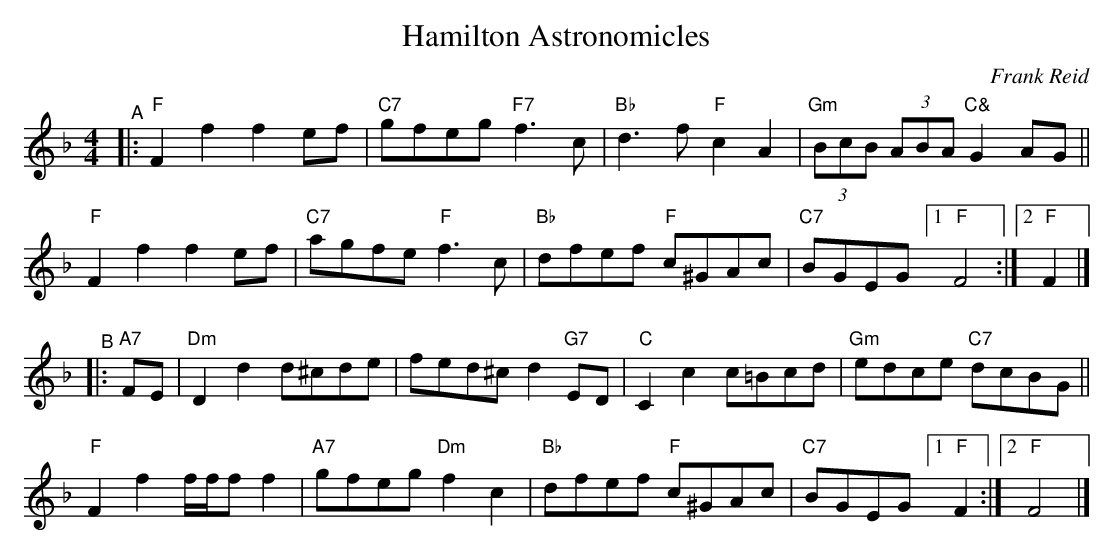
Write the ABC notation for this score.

X:1
T: Hamilton Astronomicles
C: Frank Reid
M: 4/4
L: 1/8
K: F
"^A"|:\
"F"F2f2 f2ef | "C7"gfeg "F7"f3c | "Bb"d3f "F"c2A2 | "Gm"(3BcB (3ABA "C&" G2AG ||
"F"F2f2 f2ef | "C7"agfe "F"f3c | "Bb"dfef "F"c^GAc |"C7"BGEG [1 "F"F4 :|[2 "F"F2 |]
"^B"|: "A7"FE |\
"Dm"D2d2 d^cde | fed^c d2"G7"ED | "C"C2c2 c=Bcd | "Gm"edce "C7"dcBG ||
"F"F2f2 f/f/f f2 | "A7"gfeg "Dm"f2c2 | "Bb"dfef "F"c^GAc | "C7"BGEG [1 "F"F2 :|[2 "F"F4 |]
